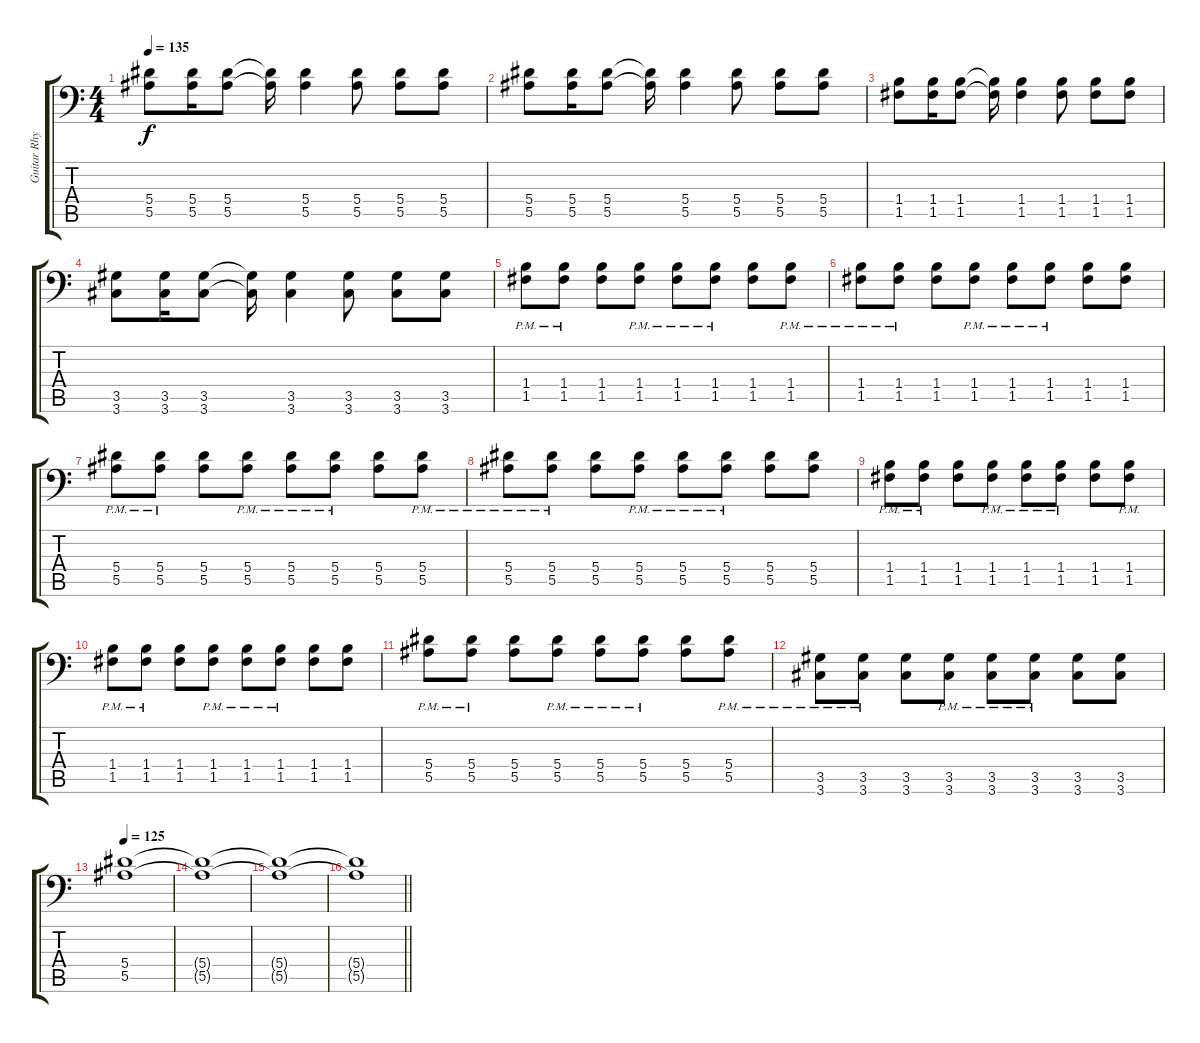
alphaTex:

\track ("Guitar Rhytm" "Guitar Rhy") {instrument distortionguitar}
\staff {score tabs}
\tuning (C4 G3 Eb3 Bb2 F2 Bb1) {hide}
\ts (4 4)
\tempo 135
\clef f4
\ks c
(5.4 5.5).8{dy f} (5.4 5.5).16 (5.4 5.5).8 (5.4{t} 5.5{t}).16 (5.4 5.5).4 (5.4 5.5).8 (5.4 5.5).8 (5.4 5.5).8 |
(5.4 5.5).8 (5.4 5.5).16 (5.4 5.5).8 (5.4{t} 5.5{t}).16 (5.4 5.5).4 (5.4 5.5).8 (5.4 5.5).8 (5.4 5.5).8 |
(1.4 1.5).8 (1.4 1.5).16 (1.4 1.5).8 (1.4{t} 1.5{t}).16 (1.4 1.5).4 (1.4 1.5).8 (1.4 1.5).8 (1.4 1.5).8 |
(3.5 3.6).8 (3.5 3.6).16 (3.5 3.6).8 (3.5{t} 3.6{t}).16 (3.5 3.6).4 (3.5 3.6).8 (3.5 3.6).8 (3.5 3.6).8 |
(1.4{pm} 1.5{pm}).8 (1.4{pm} 1.5{pm}).8 (1.4 1.5).8 (1.4{pm} 1.5{pm}).8 (1.4{pm} 1.5{pm}).8 (1.4{pm} 1.5{pm}).8 (1.4 1.5).8 (1.4{pm} 1.5).8 |
(1.4{pm} 1.5{pm}).8 (1.4{pm} 1.5{pm}).8 (1.4 1.5).8 (1.4{pm} 1.5{pm}).8 (1.4{pm} 1.5{pm}).8 (1.4{pm} 1.5{pm}).8 (1.4 1.5).8 (1.4 1.5).8 |
(5.4{pm} 5.5{pm}).8 (5.4{pm} 5.5{pm}).8 (5.4 5.5).8 (5.4{pm} 5.5{pm}).8 (5.4{pm} 5.5{pm}).8 (5.4{pm} 5.5{pm}).8 (5.4 5.5).8 (5.4{pm} 5.5).8 |
(5.4{pm} 5.5{pm}).8 (5.4{pm} 5.5{pm}).8 (5.4 5.5).8 (5.4{pm} 5.5{pm}).8 (5.4{pm} 5.5{pm}).8 (5.4{pm} 5.5{pm}).8 (5.4 5.5).8 (5.4 5.5).8 |
(1.4{pm} 1.5{pm}).8 (1.4{pm} 1.5{pm}).8 (1.4 1.5).8 (1.4{pm} 1.5{pm}).8 (1.4{pm} 1.5{pm}).8 (1.4{pm} 1.5{pm}).8 (1.4 1.5).8 (1.4{pm} 1.5).8 |
(1.4{pm} 1.5{pm}).8 (1.4{pm} 1.5{pm}).8 (1.4 1.5).8 (1.4{pm} 1.5{pm}).8 (1.4{pm} 1.5{pm}).8 (1.4{pm} 1.5{pm}).8 (1.4 1.5).8 (1.4 1.5).8 |
(5.4{pm} 5.5{pm}).8 (5.4{pm} 5.5{pm}).8 (5.4 5.5).8 (5.4{pm} 5.5{pm}).8 (5.4{pm} 5.5{pm}).8 (5.4{pm} 5.5{pm}).8 (5.4 5.5).8 (5.4{pm} 5.5).8 |
(3.5{pm} 3.6{pm}).8 (3.5{pm} 3.6{pm}).8 (3.5 3.6).8 (3.5{pm} 3.6{pm}).8 (3.5{pm} 3.6{pm}).8 (3.5{pm} 3.6{pm}).8 (3.5 3.6).8 (3.5 3.6).8 |
\tempo 125
(5.4 5.5).1 |
(5.4{t} 5.5{t}).1 |
(5.4{t} 5.5{t}).1 |
\barLineRight lightlight
(5.4{t} 5.5{t}).1
